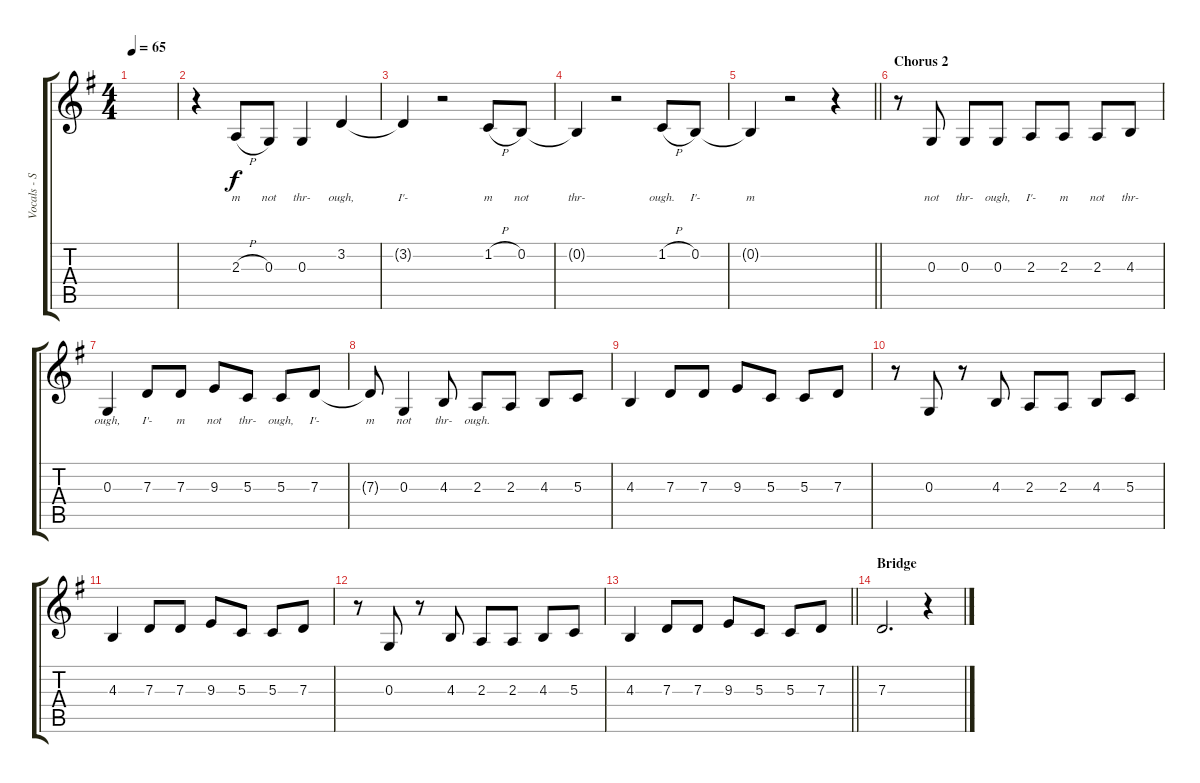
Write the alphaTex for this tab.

\track ("Vocals - Simon Neil" "Vocals - S") {instrument altosax}
\staff {score tabs}
\tuning (E4 B3 G3 D3 A2 E2) {hide}
\ts (4 4)
\tempo 65
\clef g2
\ks g
|
r.4 2.3{h}.8{lyrics (0 "m") lyrics (1 "") lyrics (2 "") lyrics (3 "") lyrics (4 "")} 0.3.8{lyrics (0 "not") lyrics (1 "") lyrics (2 "") lyrics (3 "") lyrics (4 "")} 0.3.4{lyrics (0 "thr-") lyrics (1 "") lyrics (2 "") lyrics (3 "") lyrics (4 "")} 3.2.4{lyrics (0 "ough,") lyrics (1 "") lyrics (2 "") lyrics (3 "") lyrics (4 "")} |
3.2{t}.4{lyrics (0 "I'-") lyrics (1 "") lyrics (2 "") lyrics (3 "") lyrics (4 "")} r.2 1.2{h}.8{lyrics (0 "m") lyrics (1 "") lyrics (2 "") lyrics (3 "") lyrics (4 "")} 0.2.8{lyrics (0 "not") lyrics (1 "") lyrics (2 "") lyrics (3 "") lyrics (4 "")} |
0.2{t}.4{lyrics (0 "thr-") lyrics (1 "") lyrics (2 "") lyrics (3 "") lyrics (4 "")} r.2 1.2{h}.8{lyrics (0 "ough.") lyrics (1 "") lyrics (2 "") lyrics (3 "") lyrics (4 "")} 0.2.8{lyrics (0 "I'-") lyrics (1 "") lyrics (2 "") lyrics (3 "") lyrics (4 "")} |
\barLineRight lightlight
0.2{t}.4{lyrics (0 "m") lyrics (1 "") lyrics (2 "") lyrics (3 "") lyrics (4 "")} r.2 r.4 |
\section ("" "Chorus 2")
r.8 0.3.8{lyrics (0 "not") lyrics (1 "") lyrics (2 "") lyrics (3 "") lyrics (4 "")} 0.3.8{lyrics (0 "thr-") lyrics (1 "") lyrics (2 "") lyrics (3 "") lyrics (4 "")} 0.3.8{lyrics (0 "ough,") lyrics (1 "") lyrics (2 "") lyrics (3 "") lyrics (4 "")} 2.3.8{lyrics (0 "I'-") lyrics (1 "") lyrics (2 "") lyrics (3 "") lyrics (4 "")} 2.3.8{lyrics (0 "m") lyrics (1 "") lyrics (2 "") lyrics (3 "") lyrics (4 "")} 2.3.8{lyrics (0 "not") lyrics (1 "") lyrics (2 "") lyrics (3 "") lyrics (4 "")} 4.3.8{lyrics (0 "thr-") lyrics (1 "") lyrics (2 "") lyrics (3 "") lyrics (4 "")} |
0.3.4{lyrics (0 "ough,") lyrics (1 "") lyrics (2 "") lyrics (3 "") lyrics (4 "")} 7.3.8{lyrics (0 "I'-") lyrics (1 "") lyrics (2 "") lyrics (3 "") lyrics (4 "")} 7.3.8{lyrics (0 "m") lyrics (1 "") lyrics (2 "") lyrics (3 "") lyrics (4 "")} 9.3.8{lyrics (0 "not") lyrics (1 "") lyrics (2 "") lyrics (3 "") lyrics (4 "")} 5.3.8{lyrics (0 "thr-") lyrics (1 "") lyrics (2 "") lyrics (3 "") lyrics (4 "")} 5.3.8{lyrics (0 "ough,") lyrics (1 "") lyrics (2 "") lyrics (3 "") lyrics (4 "")} 7.3.8{lyrics (0 "I'-") lyrics (1 "") lyrics (2 "") lyrics (3 "") lyrics (4 "")} |
7.3{t}.8{lyrics (0 "m") lyrics (1 "") lyrics (2 "") lyrics (3 "") lyrics (4 "")} 0.3.4{lyrics (0 "not") lyrics (1 "") lyrics (2 "") lyrics (3 "") lyrics (4 "")} 4.3.8{lyrics (0 "thr-") lyrics (1 "") lyrics (2 "") lyrics (3 "") lyrics (4 "")} 2.3.8{lyrics (0 "ough.") lyrics (1 "") lyrics (2 "") lyrics (3 "") lyrics (4 "")} 2.3.8 4.3.8 5.3.8 |
4.3.4 7.3.8 7.3.8 9.3.8 5.3.8 5.3.8 7.3.8 |
r.8 0.3.8 r.8 4.3.8 2.3.8 2.3.8 4.3.8 5.3.8 |
4.3.4 7.3.8 7.3.8 9.3.8 5.3.8 5.3.8 7.3.8 |
r.8 0.3.8 r.8 4.3.8 2.3.8 2.3.8 4.3.8 5.3.8 |
\barLineRight lightlight
4.3.4 7.3.8 7.3.8 9.3.8 5.3.8 5.3.8 7.3.8 |
\section ("" "Bridge")
7.3.2{d} r.4
